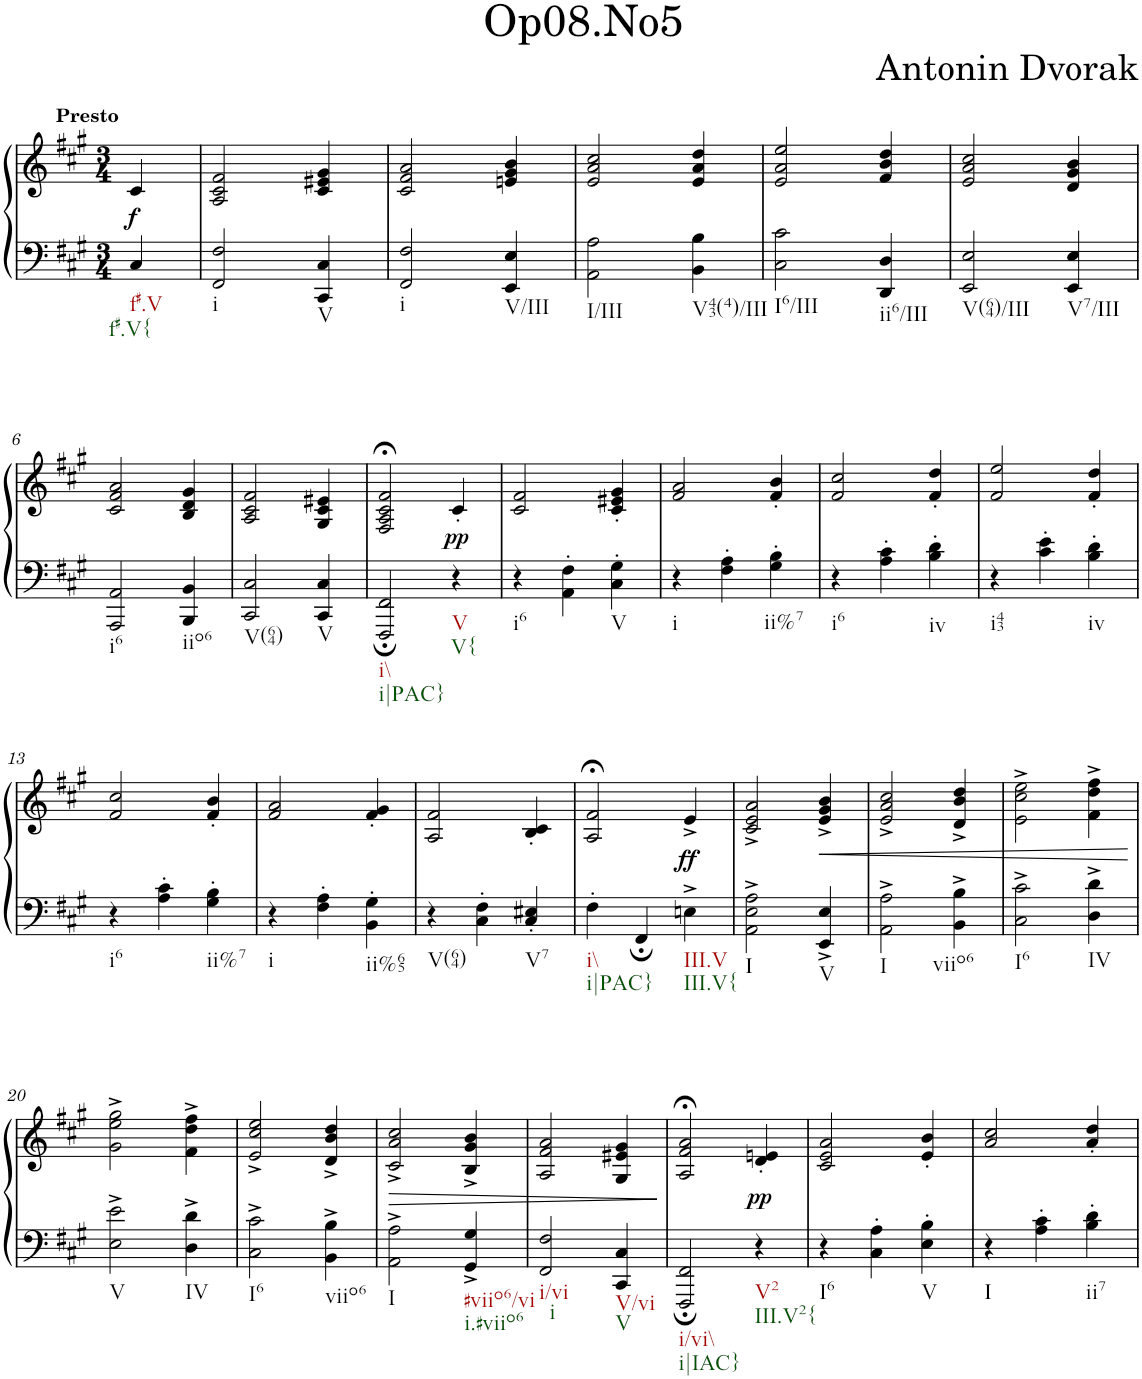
**kern	**kern	**dynam
*part1	*part1	*part1
*staff2	*staff1	*staff1/2
*I"Piano	*	*
*I'Pno.	*	*
*clefF4	*clefG2	*
*k[f#c#g#]	*k[f#c#g#]	*
*M3/4	*M3/4	*
=	=	=
!	!LO:TX:a:B:t=Presto	!
!LO:TX:b:t=f#.V	!	!
!LO:TX:b:t=f#.V{	!	!
!	!	!LO:DY:b
4C#/	4c#/	f
=1	=1	=1
!LO:TX:b:t=i	!	!
2FF#/ 2F#/	2A/ 2c#/ 2f#/	.
!LO:TX:b:t=V	!	!
4CC#/ 4C#/	4c#/ 4e#X/ 4g#/	.
=2	=2	=2
!LO:TX:b:t=i	!	!
2FF#/ 2F#/	2c#/ 2f#/ 2a/	.
!LO:TX:b:t=V/III	!	!
4EE/ 4E/	4en/ 4g#/ 4b/	.
=3	=3	=3
!LO:TX:b:t=I/III	!	!
2AA\ 2A\	2e/ 2a/ 2cc#/	.
!LO:TX:b:t=V43(4)/III	!	!
4BB\ 4B\	4e/ 4a/ 4dd/	.
=4	=4	=4
!LO:TX:b:t=I6/III	!	!
2C#\ 2c#\	2e/ 2a/ 2ee/	.
!LO:TX:b:t=ii6/III	!	!
4DD/ 4D/	4f#/ 4b/ 4dd/	.
=5	=5	=5
!LO:TX:b:t=V(64)/III	!	!
2EE/ 2E/	2e/ 2a/ 2cc#/	.
!LO:TX:b:t=V7/III	!	!
4EE/ 4E/	4d/ 4g#/ 4b/	.
!!LO:LB:g=z
=6	=6	=6
!LO:TX:b:t=i6	!	!
2AAA/ 2AA/	2c#/ 2f#/ 2a/	.
!LO:TX:b:t=iio6	!	!
4BBB/ 4BB/	4B/ 4d/ 4g#/	.
=7	=7	=7
!LO:TX:b:t=V(64)	!	!
2CC#/ 2C#/	2A/ 2c#/ 2f#/	.
!LO:TX:b:t=V	!	!
4CC#/ 4C#/	4G#/ 4c#/ 4e#X/	.
=8	=8	=8
!LO:TX:b:t=i\\	!	!
!LO:TX:b:t=i|PAC}	!	!
2FFF#/; 2FF#/;	2F#/;< 2A/;< 2c#/;< 2f#/;<	.
!LO:TX:b:t=V	!	!
!LO:TX:b:t=V{	!	!
!	!	!LO:DY:b
4r	4c#'/	pp
=9	=9	=9
!LO:TX:b:t=i6	!	!
4r	2c#/ 2f#/	.
4AA\' 4F#\'	.	.
!LO:TX:b:t=V	!	!
4C#\' 4G#\'	4c#/' 4e#X/' 4g#/'	.
=10	=10	=10
!LO:TX:b:t=i	!	!
4r	2f#/ 2a/	.
4F#\' 4A\'	.	.
!LO:TX:b:t=ii%7	!	!
4G#\' 4B\'	4f#/' 4b/'	.
=11	=11	=11
!LO:TX:b:t=i6	!	!
4r	2f#/ 2cc#/	.
4A\' 4c#\'	.	.
!LO:TX:b:t=iv	!	!
4B\' 4d\'	4f#/' 4dd/'	.
=12	=12	=12
!LO:TX:b:t=i43	!	!
4r	2f#/ 2ee/	.
4c#\' 4e\'	.	.
!LO:TX:b:t=iv	!	!
4B\' 4d\'	4f#/' 4dd/'	.
!!LO:LB:g=z
=13	=13	=13
!LO:TX:b:t=i6	!	!
4r	2f#/ 2cc#/	.
4A\' 4c#\'	.	.
!LO:TX:b:t=ii%7	!	!
4G#\' 4B\'	4f#/' 4b/'	.
=14	=14	=14
!LO:TX:b:t=i	!	!
4r	2f#/ 2a/	.
4F#\' 4A\'	.	.
!LO:TX:b:t=ii%65	!	!
4BB\' 4G#\'	4f#/' 4g#/'	.
=15	=15	=15
!LO:TX:b:t=V(64)	!	!
4r	2A/ 2f#/	.
4C#\' 4F#\'	.	.
!LO:TX:b:t=V7	!	!
4C#/' 4E#X/'	4B/' 4c#/'	.
=16	=16	=16
!LO:TX:b:t=i\\	!	!
!LO:TX:b:t=i|PAC}	!	!
4F#'\	2A/;< 2f#/;<	.
4FF#;/	.	.
!LO:TX:b:t=III.V	!	!
!LO:TX:b:t=III.V{	!	!
!	!	!LO:DY:b
4En^\	4e^/	ff
=17	=17	=17
!LO:TX:b:t=I	!	!
2AA\^ 2E\^ 2A\^	2c#/^ 2e/^ 2a/^	.
!LO:TX:b:t=V	!	!
!	!	!LO:HP:b
4EE/^ 4E/^	4e/^ 4g#/^ 4b/^	<
=18	=18	=18
!LO:TX:b:t=I	!	!
2AA\^ 2A\^	2e/^ 2a/^ 2cc#/^	.
!LO:TX:b:t=viio6	!	!
4BB\^ 4B\^	4d/^ 4b/^ 4dd/^	.
=19	=19	=19
!LO:TX:b:t=I6	!	!
2C#\^ 2c#\^	2e\^ 2cc#\^ 2ee\^	.
!LO:TX:b:t=IV	!	!
4D\^ 4d\^	4f#\^ 4dd\^ 4ff#\^	.
.	.	[
!!LO:LB:g=z
=20	=20	=20
!LO:TX:b:t=V	!	!
2E\^ 2e\^	2g#\^ 2ee\^ 2gg#\^	.
!LO:TX:b:t=IV	!	!
4D\^ 4d\^	4f#\^ 4dd\^ 4ff#\^	.
=21	=21	=21
!LO:TX:b:t=I6	!	!
2C#\^ 2c#\^	2e/^ 2cc#/^ 2ee/^	.
!LO:TX:b:t=viio6	!	!
4BB\^ 4B\^	4d/^ 4b/^ 4dd/^	.
=22	=22	=22
!LO:TX:b:t=I	!	!
!	!	!LO:HP:b
2AA\^ 2A\^	2c#/^ 2a/^ 2cc#/^	>
!LO:TX:b:t=#viio6/vi	!	!
!LO:TX:b:t=i.#viio6	!	!
4GG#/^ 4G#/^	4B/^ 4g#/^ 4b/^	.
=23	=23	=23
!LO:TX:b:t=i/vi	!	!
!LO:TX:b:t=i	!	!
2FF#/ 2F#/	2A/ 2f#/ 2a/	.
!LO:TX:b:t=V/vi	!	!
!LO:TX:b:t=V	!	!
4CC#/ 4C#/	4G#/ 4e#X/ 4g#/	.
.	.	]
=24	=24	=24
!LO:TX:b:t=i/vi\\	!	!
!LO:TX:b:t=i|IAC}	!	!
2FFF#/; 2FF#/;	2A/;< 2f#/;< 2a/;<	.
!LO:TX:b:t=V2	!	!
!LO:TX:b:t=III.V2{	!	!
!	!	!LO:DY:b
4r	4d/' 4en/'	pp
=25	=25	=25
!LO:TX:b:t=I6	!	!
4r	2c#/ 2e/ 2a/	.
4C#\' 4A\'	.	.
!LO:TX:b:t=V	!	!
4E\' 4B\'	4e/' 4b/'	.
=26	=26	=26
!LO:TX:b:t=I	!	!
4r	2a/ 2cc#/	.
4A\' 4c#\'	.	.
!LO:TX:b:t=ii7	!	!
4B\' 4d\'	4a/' 4dd/'	.
=	=	=
*-	*-	*-
